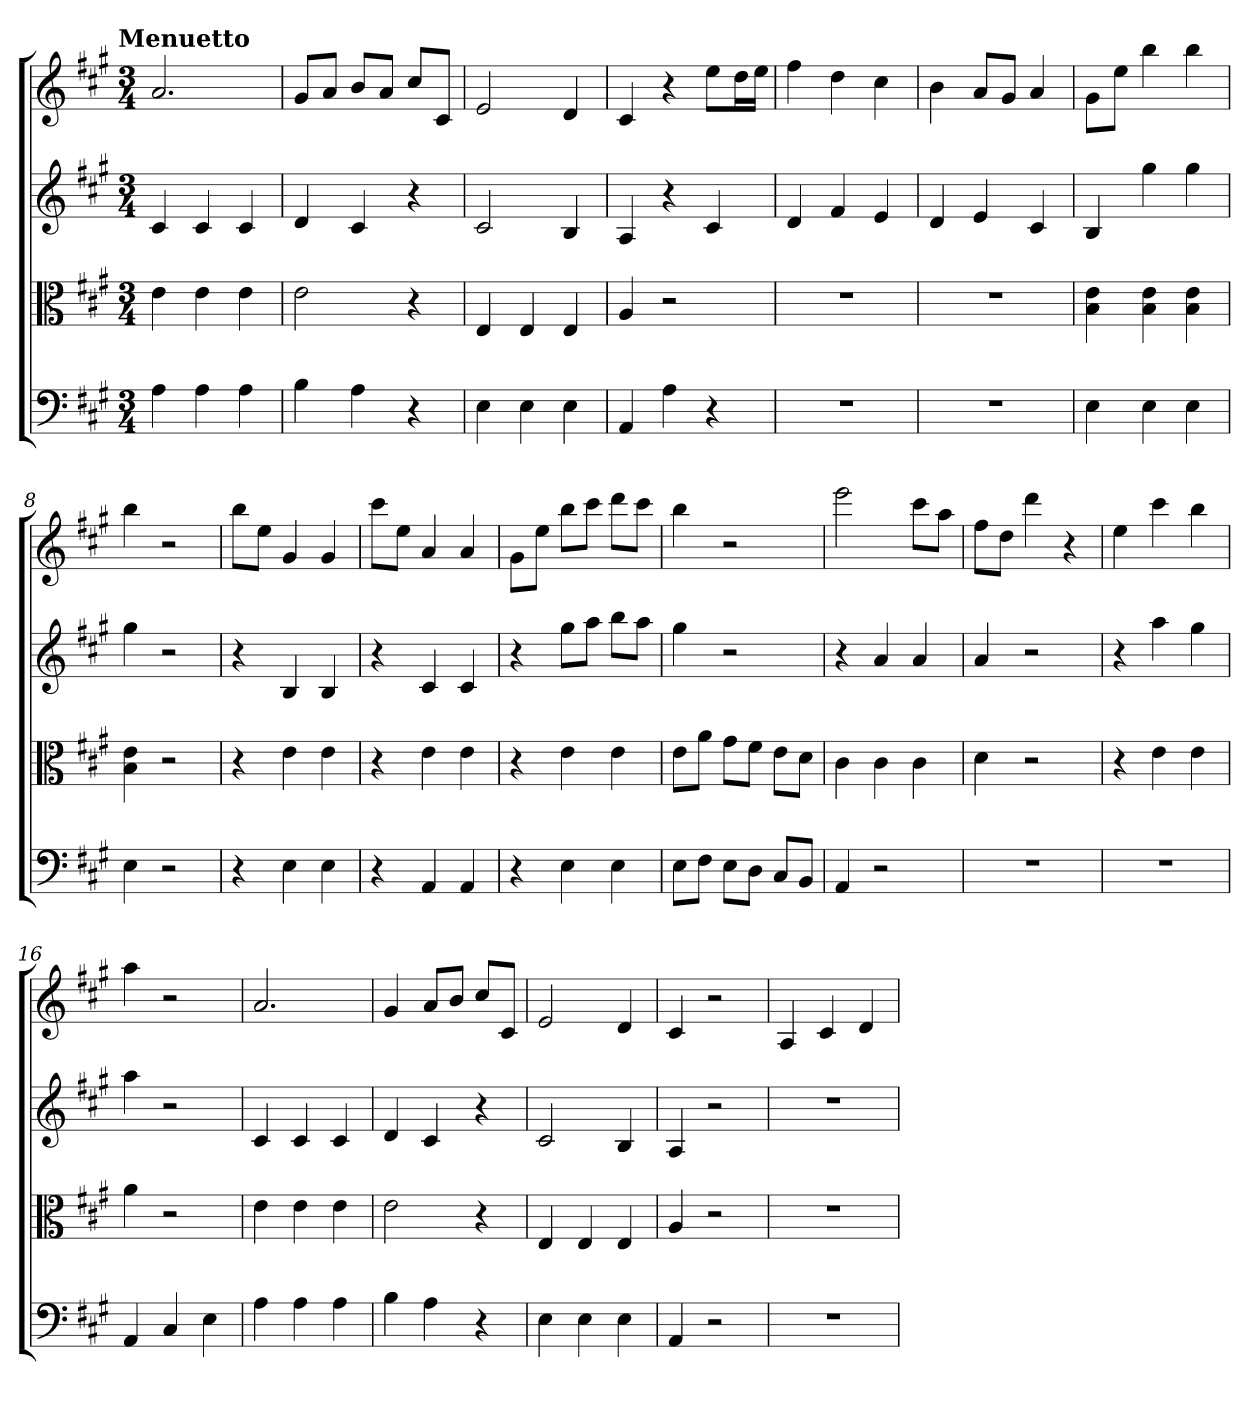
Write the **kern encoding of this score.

**kern	**kern	**kern	**kern
*part4	*part3	*part2	*part1
*staff4	*staff3	*staff2	*staff1
*clefF4	*clefC3	*clefG2	*clefG2
*k[f#c#g#]	*k[f#c#g#]	*k[f#c#g#]	*k[f#c#g#]
*A:	*A:	*A:	*A:
!!LO:TX:omd:t=Menuetto
*M3/4	*M3/4	*M3/4	*M3/4
=	=	=	=
4A	4e	4c#	2.a
4A	4e	4c#	.
4A	4e	4c#	.
=2	=2	=2	=2
4B	2e	4d	8g#/L
.	.	.	8a/J
4A	.	4c#	8b/L
.	.	.	8a/J
4r	4r	4r	8cc#/L
.	.	.	8c#/J
=3	=3	=3	=3
4E	4E	2c#	2e
4E	4E	.	.
4E	4E	4B	4d
=4	=4	=4	=4
4AA	4A	4A	4c#
4A	2r	4r	4r
4r	.	4c#	8ee\L
.	.	.	16dd\L
.	.	.	16ee\JJ
=5	=5	=5	=5
2.r	2.r	4d	4ff#
.	.	4f#	4dd
.	.	4e	4cc#
=6	=6	=6	=6
2.r	2.r	4d	4b
.	.	4e	8a/L
.	.	.	8g#/J
.	.	4c#	4a
=7	=7	=7	=7
4E	4B 4e	4B	8g#\L
.	.	.	8ee\J
4E	4B 4e	4gg#	4bb
4E	4B 4e	4gg#	4bb
=8	=8	=8	=8
4E	4B 4e	4gg#	4bb
2r	2r	2r	2r
=9	=9	=9	=9
4r	4r	4r	8bb\L
.	.	.	8ee\J
4E	4e	4B	4g#
4E	4e	4B	4g#
=10	=10	=10	=10
4r	4r	4r	8ccc#\L
.	.	.	8ee\J
4AA	4e	4c#	4a
4AA	4e	4c#	4a
=11	=11	=11	=11
4r	4r	4r	8g#\L
.	.	.	8ee\J
4E	4e	8gg#\L	8bb\L
.	.	8aa\J	8ccc#\J
4E	4e	8bb\L	8ddd\L
.	.	8aa\J	8ccc#\J
=12	=12	=12	=12
8E\L	8e\L	4gg#	4bb
8F#\J	8a\J	.	.
8E\L	8g#\L	2r	2r
8D\J	8f#\J	.	.
8C#/L	8e\L	.	.
8BB/J	8d\J	.	.
=13	=13	=13	=13
4AA	4c#	4r	2eee
2r	4c#	4a	.
.	4c#	4a	8ccc#\L
.	.	.	8aa\J
=14	=14	=14	=14
2.r	4d	4a	8ff#\L
.	.	.	8dd\J
.	2r	2r	4ddd
.	.	.	4r
=15	=15	=15	=15
2.r	4r	4r	4ee
.	4e	4aa	4ccc#
.	4e	4gg#	4bb
=16	=16	=16	=16
4AA	4a	4aa	4aa
4C#	2r	2r	2r
4E	.	.	.
=17	=17	=17	=17
4A	4e	4c#	2.a
4A	4e	4c#	.
4A	4e	4c#	.
=18	=18	=18	=18
4B	2e	4d	4g#
4A	.	4c#	8a/L
.	.	.	8b/J
4r	4r	4r	8cc#/L
.	.	.	8c#/J
=19	=19	=19	=19
4E	4E	2c#	2e
4E	4E	.	.
4E	4E	4B	4d
=20	=20	=20	=20
4AA	4A	4A	4c#
2r	2r	2r	2r
=21	=21	=21	=21
2.r	2.r	2.r	4A
.	.	.	4c#
.	.	.	4d
=	=	=	=
*-	*-	*-	*-
